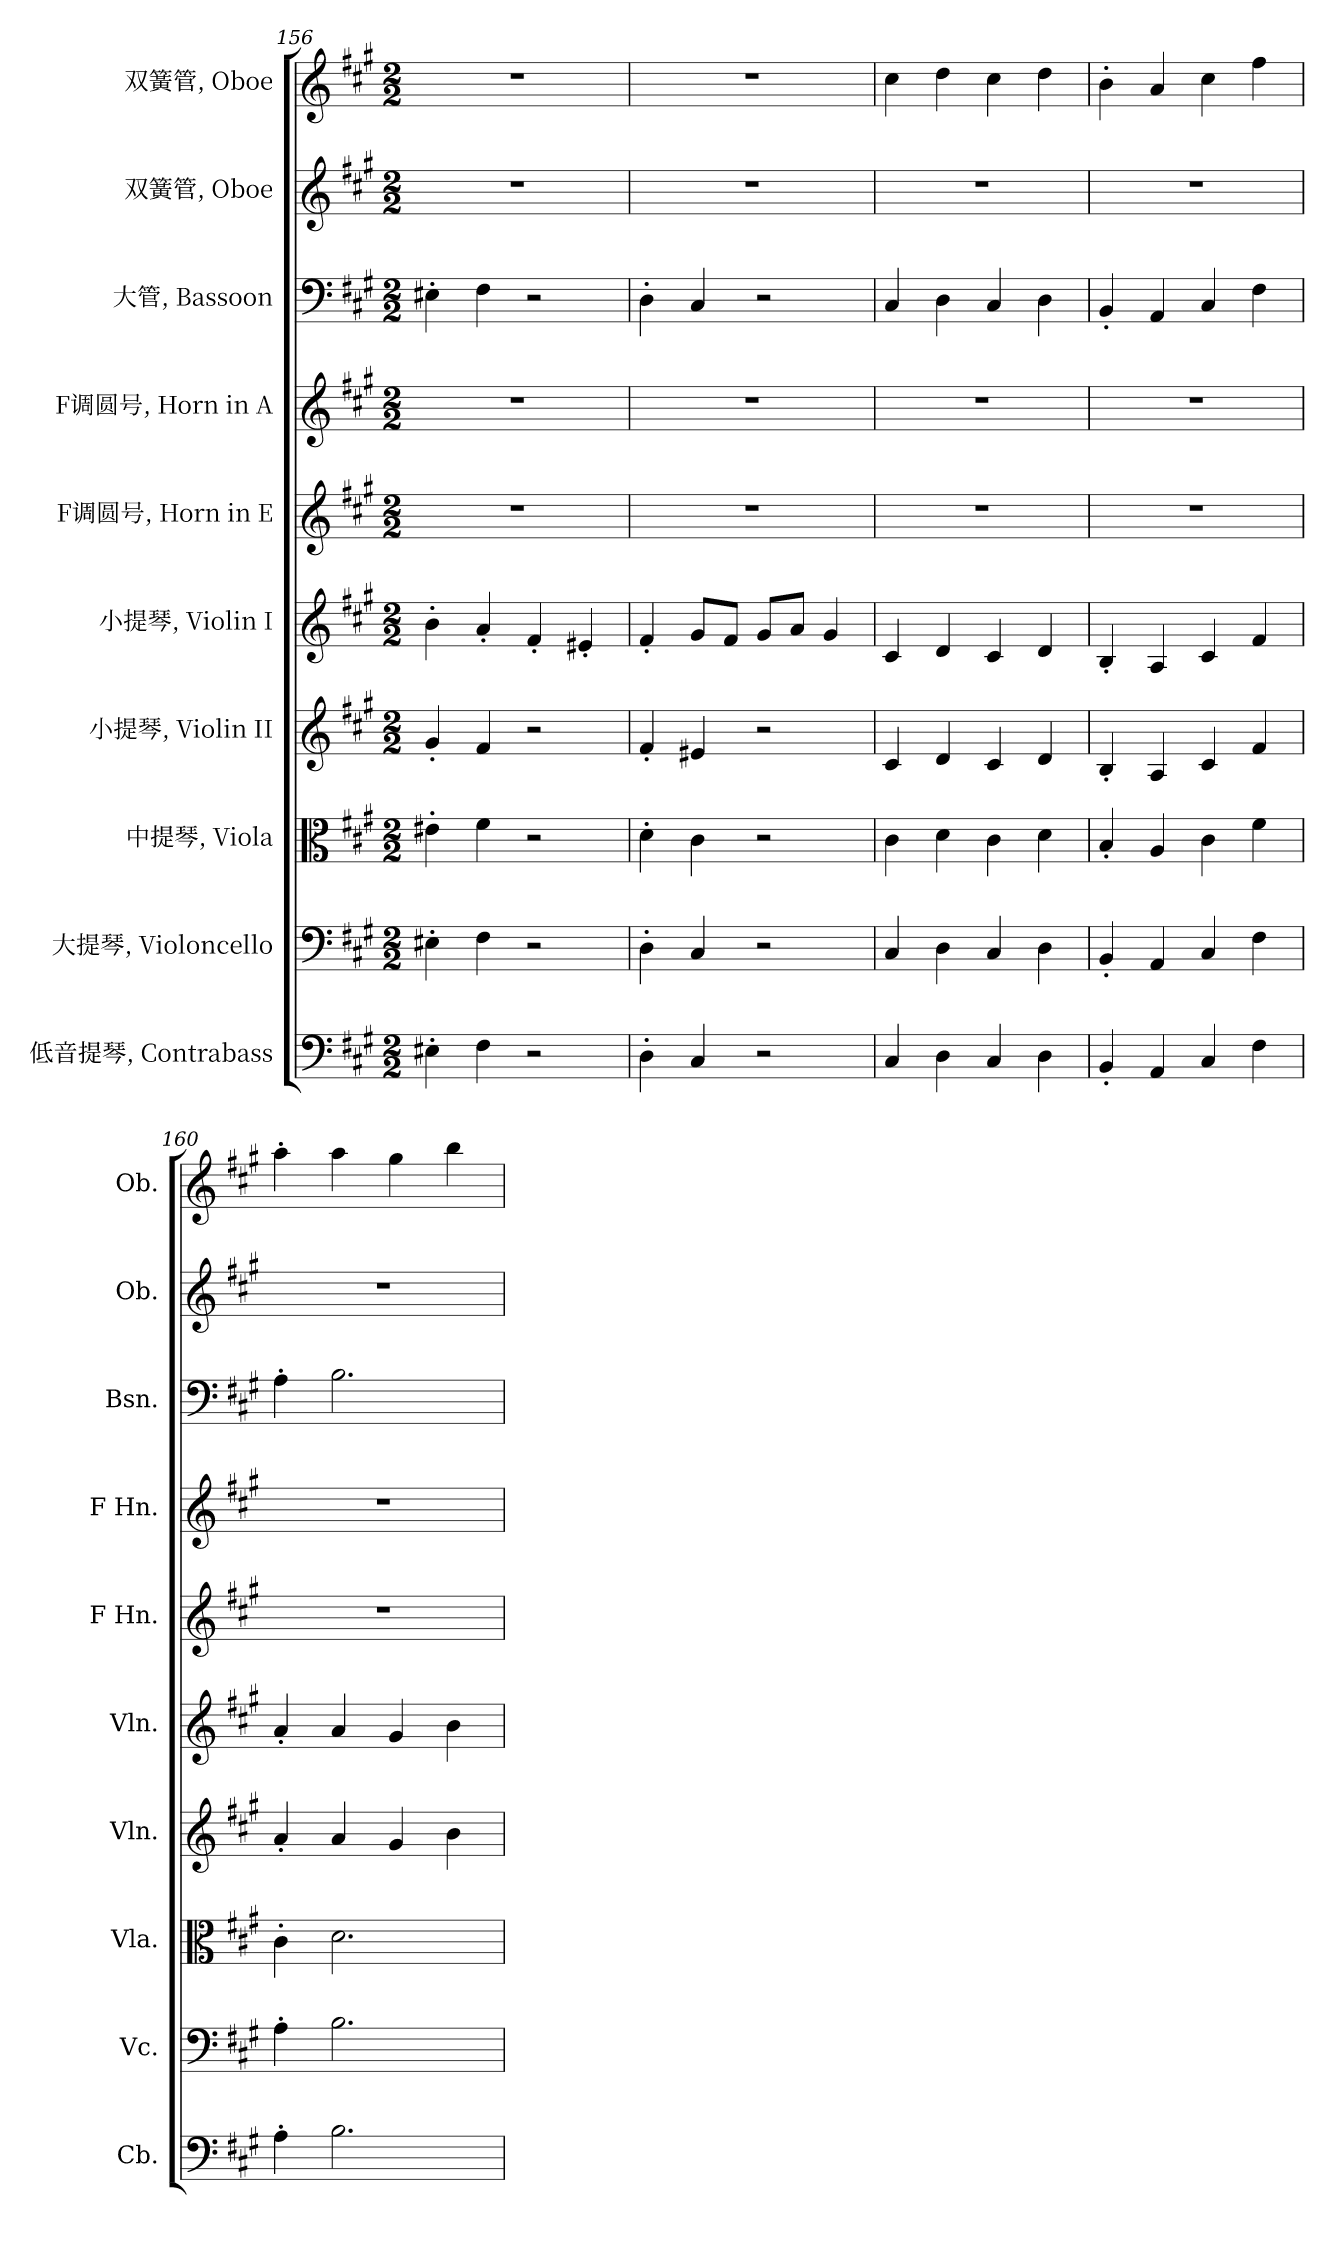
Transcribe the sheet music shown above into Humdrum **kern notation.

**kern	**kern	**kern	**kern	**kern	**kern	**kern	**kern	**kern	**kern
*part10	*part9	*part8	*part7	*part6	*part5	*part4	*part3	*part2	*part1
*staff10	*staff9	*staff8	*staff7	*staff6	*staff5	*staff4	*staff3	*staff2	*staff1
*I"低音提琴, Contrabass	*I"大提琴, Violoncello	*I"中提琴, Viola	*I"小提琴, Violin II	*I"小提琴, Violin I	*I"F调圆号, Horn in E	*I"F调圆号, Horn in A	*I"大管, Bassoon	*I"双簧管, Oboe	*I"双簧管, Oboe
*I'Cb.	*I'Vc.	*I'Vla.	*I'Vln.	*I'Vln.	*I'F Hn.	*I'F Hn.	*I'Bsn.	*I'Ob.	*I'Ob.
*clefF4	*clefF4	*clefC3	*clefG2	*clefG2	*clefG2	*clefG2	*clefF4	*clefG2	*clefG2
*ITrd7c12	*	*	*	*	*ITrd4c7	*ITrd4c7	*	*	*
*k[f#c#g#]	*k[f#c#g#]	*k[f#c#g#]	*k[f#c#g#]	*k[f#c#g#]	*k[f#c#]	*k[f#c#]	*k[f#c#g#]	*k[f#c#g#]	*k[f#c#g#]
*M2/2	*M2/2	*M2/2	*M2/2	*M2/2	*M2/2	*M2/2	*M2/2	*M2/2	*M2/2
=156	=156	=156	=156	=156	=156	=156	=156	=156	=156
4EE#X'\	4E#X'\	4e#X'\	4g#'/	4b'\	1r	1r	4E#X'\	1r	1r
4FF#\	4F#\	4f#\	4f#/	4a'/	.	.	4F#\	.	.
2r	2r	2r	2r	4f#'/	.	.	2r	.	.
.	.	.	.	4e#X'/	.	.	.	.	.
=157	=157	=157	=157	=157	=157	=157	=157	=157	=157
4DD'\	4D'\	4d'\	4f#'/	4f#'/	1r	1r	4D'\	1r	1r
4CC#/	4C#/	4c#\	4e#X/	8g#/L	.	.	4C#/	.	.
.	.	.	.	8f#/J	.	.	.	.	.
2r	2r	2r	2r	8g#/L	.	.	2r	.	.
.	.	.	.	8a/J	.	.	.	.	.
.	.	.	.	4g#/	.	.	.	.	.
=158	=158	=158	=158	=158	=158	=158	=158	=158	=158
4CC#/	4C#/	4c#\	4c#/	4c#/	1r	1r	4C#/	1r	4cc#\
4DD\	4D\	4d\	4d/	4d/	.	.	4D\	.	4dd\
4CC#/	4C#/	4c#\	4c#/	4c#/	.	.	4C#/	.	4cc#\
4DD\	4D\	4d\	4d/	4d/	.	.	4D\	.	4dd\
=159	=159	=159	=159	=159	=159	=159	=159	=159	=159
4BBB'/	4BB'/	4B'/	4B'/	4B'/	1r	1r	4BB'/	1r	4b'\
4AAA/	4AA/	4A/	4A/	4A/	.	.	4AA/	.	4a/
4CC#/	4C#/	4c#\	4c#/	4c#/	.	.	4C#/	.	4cc#\
4FF#\	4F#\	4f#\	4f#/	4f#/	.	.	4F#\	.	4ff#\
=160	=160	=160	=160	=160	=160	=160	=160	=160	=160
4AA'\	4A'\	4c#'\	4a'/	4a'/	1r	1r	4A'\	1r	4aa'\
2.BB\	2.B\	2.d\	4a/	4a/	.	.	2.B\	.	4aa\
.	.	.	4g#/	4g#/	.	.	.	.	4gg#\
.	.	.	4b\	4b\	.	.	.	.	4bb\
=	=	=	=	=	=	=	=	=	=
*-	*-	*-	*-	*-	*-	*-	*-	*-	*-
